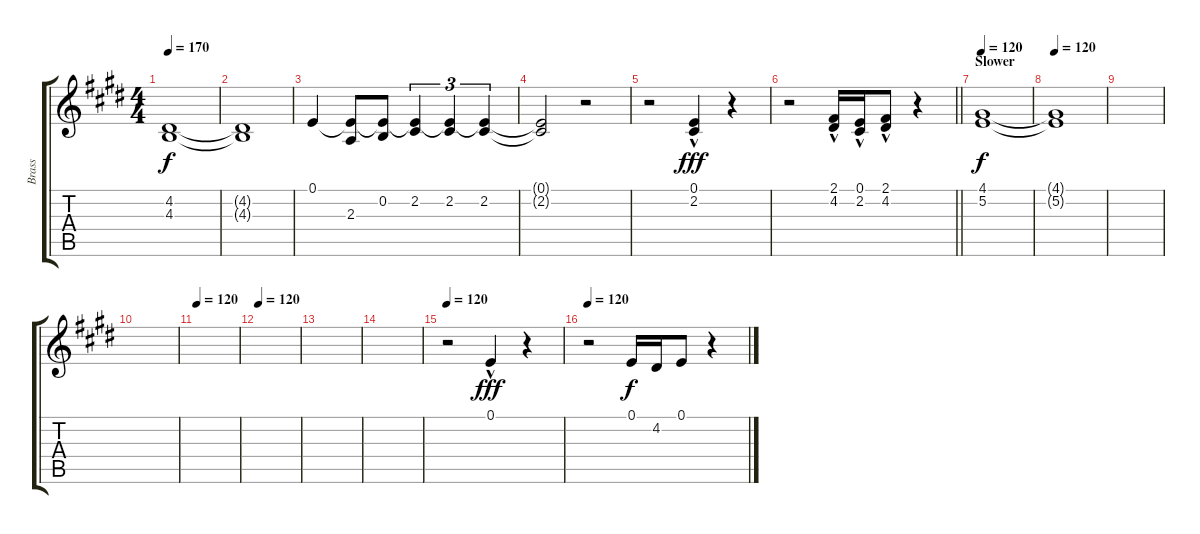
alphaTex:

\track ("Brass" "Brass") {instrument trumpet}
\staff {score tabs}
\tuning (E4 B3 G3 D3 A2 E2) {hide}
\ts (4 4)
\tempo 170
\clef g2
\ks e
(4.2 4.3).1{dy f} |
(4.2{t} 4.3{t}).1 |
0.1.4 (0.1{t} 2.3).8 (0.1{t} 0.2).8 (0.1{t} 2.2).4{tu (3 2)} (0.1{t} 2.2).4{tu (3 2)} (0.1{t} 2.2).4{tu (3 2)} |
(0.1{t} 2.2{t}).2 r.2 |
r.2 (0.1 2.2{hac}).4{dy fff} r.4 |
\barLineRight lightlight
r.2 (2.1 4.2{hac}).16 (0.1 2.2{hac}).16 (2.1 4.2{hac}).8 r.4 |
\section ("" "Slower")
\tempo 120
(4.1 5.2).1{dy f instrument trumpet} |
\tempo 120
(4.1{t} 5.2{t}).1 |
|
|
\tempo 120
|
\tempo 120
|
|
|
\tempo 120
r.2 0.1{hac}.4{dy fff} r.4 |
\tempo 120
r.2 0.1.16{dy f} 4.2.16 0.1.8 r.4
